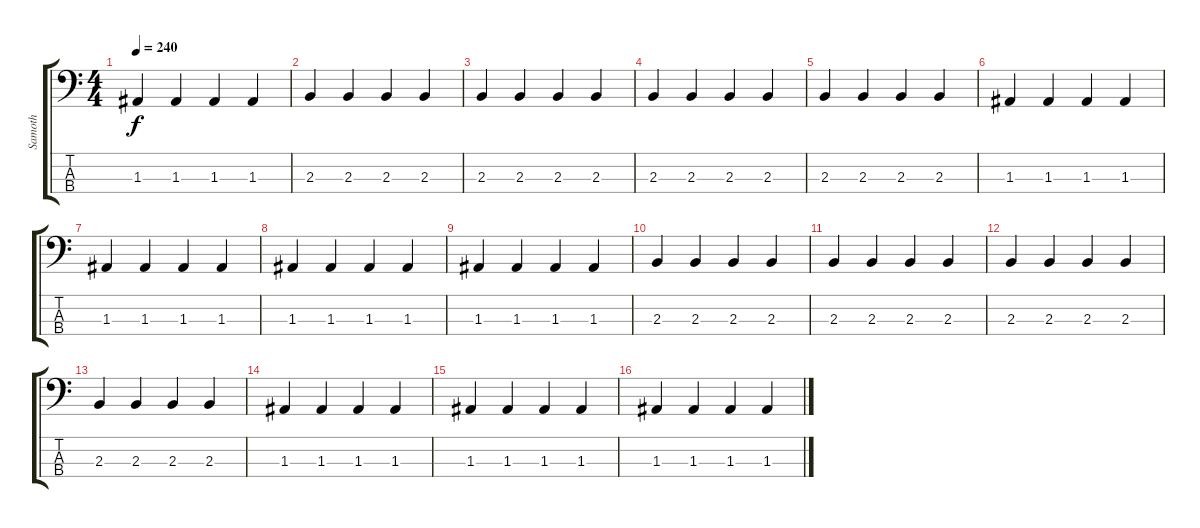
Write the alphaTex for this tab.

\track ("Samoth" "Samoth") {instrument electricbassfinger}
\staff {score tabs}
\tuning (G2 D2 A1 E1) {hide}
\ts (4 4)
\tempo 240
\clef f4
\ks c
1.3.4{dy f} 1.3.4 1.3.4 1.3.4 |
2.3.4 2.3.4 2.3.4 2.3.4 |
2.3.4 2.3.4 2.3.4 2.3.4 |
2.3.4 2.3.4 2.3.4 2.3.4 |
2.3.4 2.3.4 2.3.4 2.3.4 |
1.3.4 1.3.4 1.3.4 1.3.4 |
1.3.4 1.3.4 1.3.4 1.3.4 |
1.3.4 1.3.4 1.3.4 1.3.4 |
1.3.4 1.3.4 1.3.4 1.3.4 |
2.3.4 2.3.4 2.3.4 2.3.4 |
2.3.4 2.3.4 2.3.4 2.3.4 |
2.3.4 2.3.4 2.3.4 2.3.4 |
2.3.4 2.3.4 2.3.4 2.3.4 |
1.3.4 1.3.4 1.3.4 1.3.4 |
1.3.4 1.3.4 1.3.4 1.3.4 |
1.3.4 1.3.4 1.3.4 1.3.4
